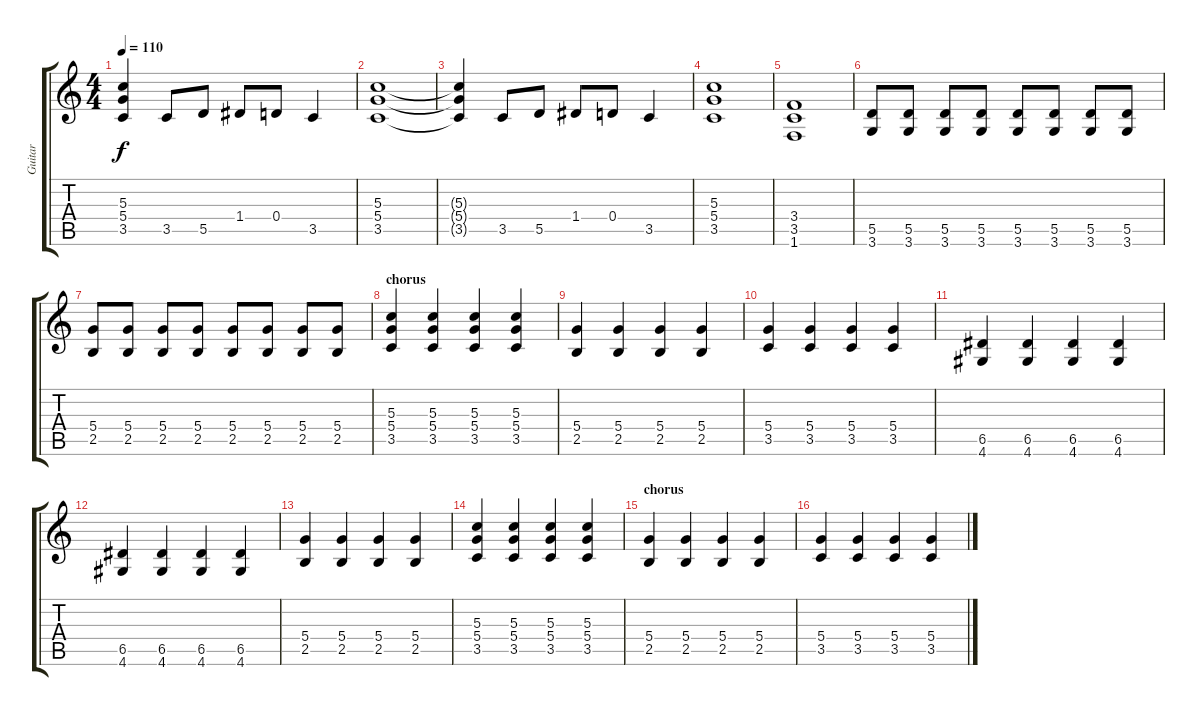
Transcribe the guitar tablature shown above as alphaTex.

\track ("Guitar" "Guitar") {instrument distortionguitar}
\staff {score tabs}
\tuning (E4 B3 G3 D3 A2 E2) {hide}
\ts (4 4)
\tempo 110
\clef g2
\ks c
(5.3{t} 5.4{t} 3.5{t}).4{dy f} 3.5.8 5.5.8 1.4.8 0.4.8 3.5.4 |
(5.3 5.4 3.5).1 |
(5.3{t} 5.4{t} 3.5{t}).4 3.5.8 5.5.8 1.4.8 0.4.8 3.5.4 |
(5.3 5.4 3.5).1 |
(3.4 3.5 1.6).1 |
(5.5 3.6).8 (5.5 3.6).8 (5.5 3.6).8 (5.5 3.6).8 (5.5 3.6).8 (5.5 3.6).8 (5.5 3.6).8 (5.5 3.6).8 |
(5.4 2.5).8 (5.4 2.5).8 (5.4 2.5).8 (5.4 2.5).8 (5.4 2.5).8 (5.4 2.5).8 (5.4 2.5).8 (5.4 2.5).8 |
\section ("" "chorus")
(5.3 5.4 3.5).4 (5.3 5.4 3.5).4 (5.3 5.4 3.5).4 (5.3 5.4 3.5).4 |
(5.4 2.5).4 (5.4 2.5).4 (5.4 2.5).4 (5.4 2.5).4 |
(5.4 3.5).4 (5.4 3.5).4 (5.4 3.5).4 (5.4 3.5).4 |
(6.5 4.6).4 (6.5 4.6).4 (6.5 4.6).4 (6.5 4.6).4 |
(6.5 4.6).4 (6.5 4.6).4 (6.5 4.6).4 (6.5 4.6).4 |
(5.4 2.5).4 (5.4 2.5).4 (5.4 2.5).4 (5.4 2.5).4 |
(5.3 5.4 3.5).4 (5.3 5.4 3.5).4 (5.3 5.4 3.5).4 (5.3 5.4 3.5).4 |
\section ("" "chorus")
(5.4 2.5).4 (5.4 2.5).4 (5.4 2.5).4 (5.4 2.5).4 |
(5.4 3.5).4 (5.4 3.5).4 (5.4 3.5).4 (5.4 3.5).4
